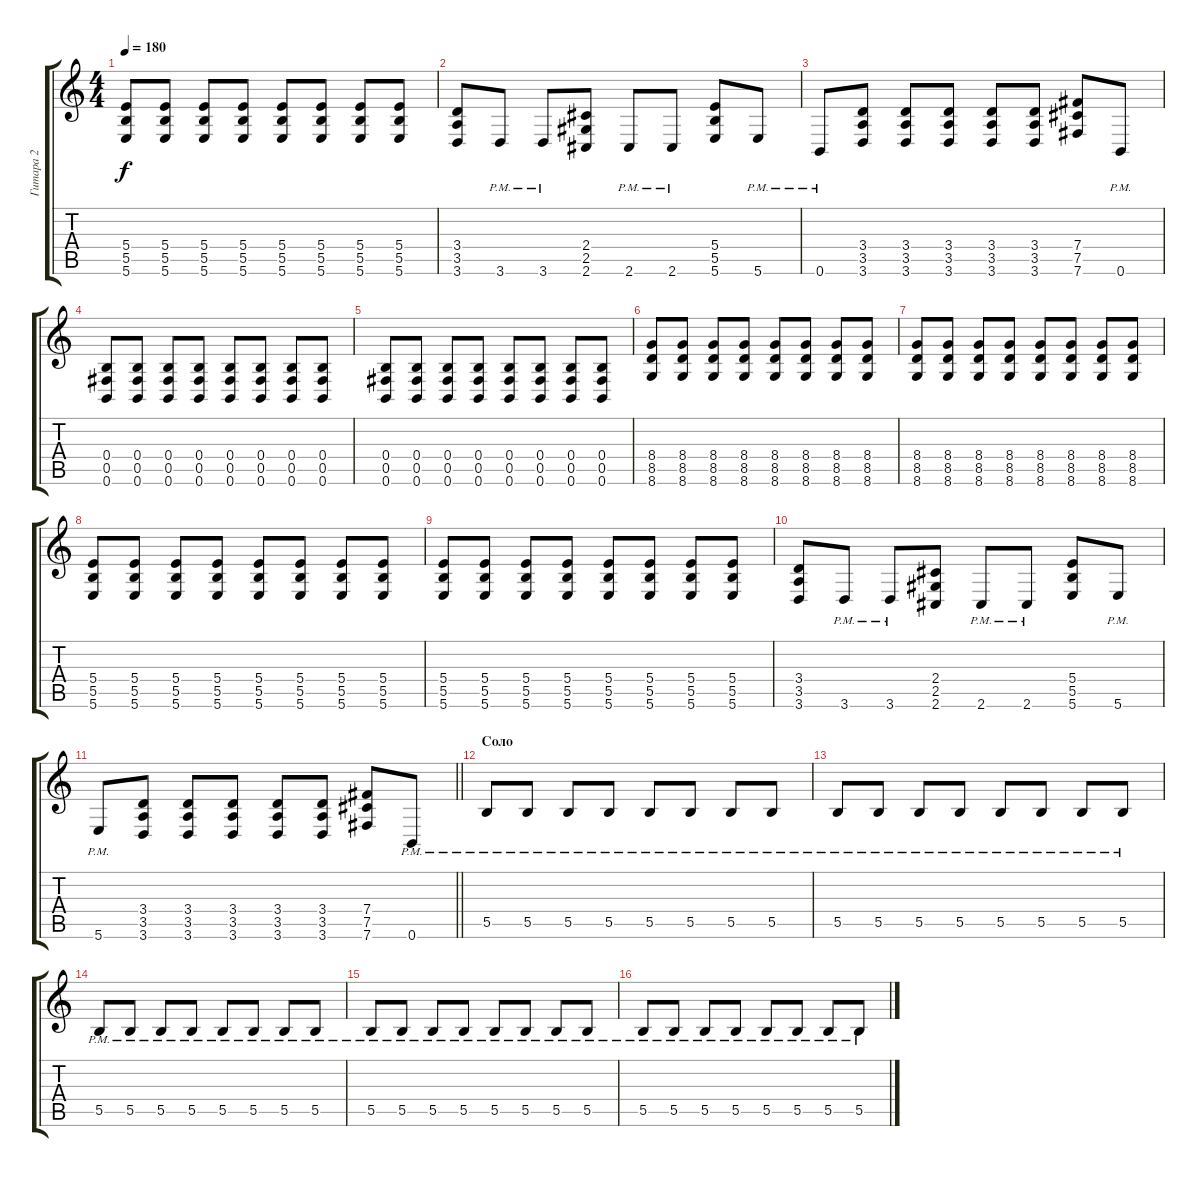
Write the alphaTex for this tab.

\track ("Гитара 2" "Гитара 2") {instrument distortionguitar}
\staff {score tabs}
\tuning (Db4 Ab3 E3 B2 Gb2 B1) {hide}
\ts (4 4)
\tempo 180
\clef g2
\ks c
(5.4 5.5 5.6).8{dy f} (5.4 5.5 5.6).8 (5.4 5.5 5.6).8 (5.4 5.5 5.6).8 (5.4 5.5 5.6).8 (5.4 5.5 5.6).8 (5.4 5.5 5.6).8 (5.4 5.5 5.6).8 |
(3.4 3.5 3.6).8 3.6{pm}.8 3.6{pm}.8 (2.4 2.5 2.6).8 2.6{pm}.8 2.6{pm}.8 (5.4 5.5 5.6).8 5.6{pm}.8 |
0.6{pm}.8 (3.4 3.5 3.6).8 (3.4 3.5 3.6).8 (3.4 3.5 3.6).8 (3.4 3.5 3.6).8 (3.4 3.5 3.6).8 (7.4 7.5 7.6).8 0.6{pm}.8 |
(0.4 0.5 0.6).8 (0.4 0.5 0.6).8 (0.4 0.5 0.6).8 (0.4 0.5 0.6).8 (0.4 0.5 0.6).8 (0.4 0.5 0.6).8 (0.4 0.5 0.6).8 (0.4 0.5 0.6).8 |
(0.4 0.5 0.6).8 (0.4 0.5 0.6).8 (0.4 0.5 0.6).8 (0.4 0.5 0.6).8 (0.4 0.5 0.6).8 (0.4 0.5 0.6).8 (0.4 0.5 0.6).8 (0.4 0.5 0.6).8 |
(8.4 8.5 8.6).8 (8.4 8.5 8.6).8 (8.4 8.5 8.6).8 (8.4 8.5 8.6).8 (8.4 8.5 8.6).8 (8.4 8.5 8.6).8 (8.4 8.5 8.6).8 (8.4 8.5 8.6).8 |
(8.4 8.5 8.6).8 (8.4 8.5 8.6).8 (8.4 8.5 8.6).8 (8.4 8.5 8.6).8 (8.4 8.5 8.6).8 (8.4 8.5 8.6).8 (8.4 8.5 8.6).8 (8.4 8.5 8.6).8 |
(5.4 5.5 5.6).8 (5.4 5.5 5.6).8 (5.4 5.5 5.6).8 (5.4 5.5 5.6).8 (5.4 5.5 5.6).8 (5.4 5.5 5.6).8 (5.4 5.5 5.6).8 (5.4 5.5 5.6).8 |
(5.4 5.5 5.6).8 (5.4 5.5 5.6).8 (5.4 5.5 5.6).8 (5.4 5.5 5.6).8 (5.4 5.5 5.6).8 (5.4 5.5 5.6).8 (5.4 5.5 5.6).8 (5.4 5.5 5.6).8 |
(3.4 3.5 3.6).8 3.6{pm}.8 3.6{pm}.8 (2.4 2.5 2.6).8 2.6{pm}.8 2.6{pm}.8 (5.4 5.5 5.6).8 5.6{pm}.8 |
\barLineRight lightlight
5.6{pm}.8 (3.4 3.5 3.6).8 (3.4 3.5 3.6).8 (3.4 3.5 3.6).8 (3.4 3.5 3.6).8 (3.4 3.5 3.6).8 (7.4 7.5 7.6).8 0.6{pm}.8 |
\section ("" "Соло")
5.5{pm}.8 5.5{pm}.8 5.5{pm}.8 5.5{pm}.8 5.5{pm}.8 5.5{pm}.8 5.5{pm}.8 5.5{pm}.8 |
5.5{pm}.8 5.5{pm}.8 5.5{pm}.8 5.5{pm}.8 5.5{pm}.8 5.5{pm}.8 5.5{pm}.8 5.5{pm}.8 |
5.5{pm}.8 5.5{pm}.8 5.5{pm}.8 5.5{pm}.8 5.5{pm}.8 5.5{pm}.8 5.5{pm}.8 5.5{pm}.8 |
5.5{pm}.8 5.5{pm}.8 5.5{pm}.8 5.5{pm}.8 5.5{pm}.8 5.5{pm}.8 5.5{pm}.8 5.5{pm}.8 |
5.5{pm}.8 5.5{pm}.8 5.5{pm}.8 5.5{pm}.8 5.5{pm}.8 5.5{pm}.8 5.5{pm}.8 5.5{pm}.8
